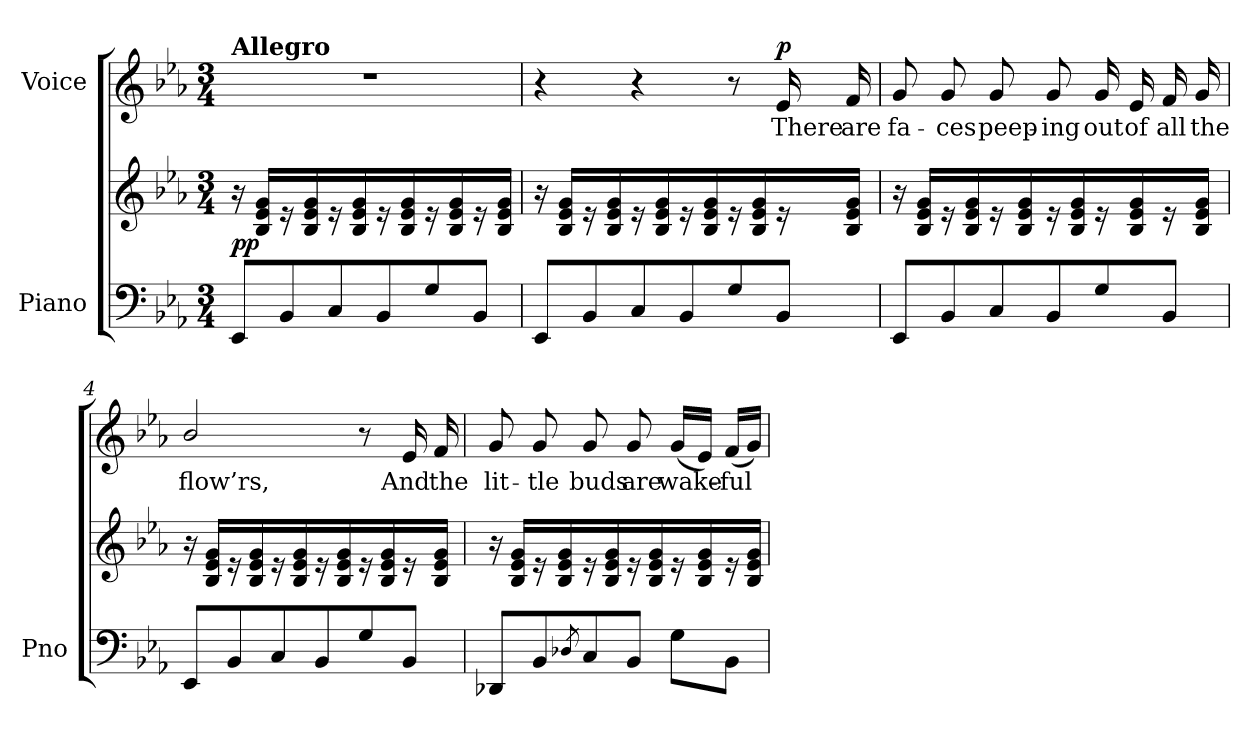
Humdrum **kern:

**kern	**kern	**dynam	**kern	**text	**dynam
*part2	*part2	*part2	*part1	*part1	*part1
*staff3	*staff2	*staff2/3	*staff1	*staff1	*staff1
*I"Piano	*	*	*I"Voice	*	*
*I'Pno	*	*	*	*	*
*clefF4	*clefG2	*	*clefG2	*	*
*k[b-e-a-]	*k[b-e-a-]	*	*k[b-e-a-]	*	*
*M3/4	*M3/4	*	*M3/4	*	*
=1	=1	=1	=1	=1	=1
!	!	!	!LO:TX:a:B:t=Allegro	!	!
!	!	!LO:DY:b	!	!	!
8EE-/L	16r	pp	2.r	.	.
.	16B-/ 16e-/ 16g/LL	.	.	.	.
8BB-/	16r	.	.	.	.
.	16B-/ 16e-/ 16g/	.	.	.	.
8C/	16r	.	.	.	.
.	16B-/ 16e-/ 16g/	.	.	.	.
8BB-/	16r	.	.	.	.
.	16B-/ 16e-/ 16g/	.	.	.	.
8G/	16r	.	.	.	.
.	16B-/ 16e-/ 16g/	.	.	.	.
8BB-/J	16r	.	.	.	.
.	16B-/ 16e-/ 16g/JJ	.	.	.	.
=2	=2	=2	=2	=2	=2
8EE-/L	16r	.	4r	.	.
.	16B-/ 16e-/ 16g/LL	.	.	.	.
8BB-/	16r	.	.	.	.
.	16B-/ 16e-/ 16g/	.	.	.	.
8C/	16r	.	4r	.	.
.	16B-/ 16e-/ 16g/	.	.	.	.
8BB-/	16r	.	.	.	.
.	16B-/ 16e-/ 16g/	.	.	.	.
8G\	16r	.	8r	.	.
.	16B-/ 16e-/ 16g/	.	.	.	.
!	!	!	!	!	!LO:DY:a
8BB-/J	16r	.	16e-/	There	p
.	16B-/ 16e-/ 16g/JJ	.	16f/	are	.
=3	=3	=3	=3	=3	=3
8EE-/L	16r	.	8g/	fa-	.
.	16B-/ 16e-/ 16g/LL	.	.	.	.
8BB-/	16r	.	8g/	-ces	.
.	16B-/ 16e-/ 16g/	.	.	.	.
8C/	16r	.	8g/	peep-	.
.	16B-/ 16e-/ 16g/	.	.	.	.
8BB-/	16r	.	8g/	-ing	.
.	16B-/ 16e-/ 16g/	.	.	.	.
8G/	16r	.	16g/	out	.
.	16B-/ 16e-/ 16g/	.	16e-/	of	.
8BB-/J	16r	.	16f/	all	.
.	16B-/ 16e-/ 16g/JJ	.	16g/	the	.
=4	=4	=4	=4	=4	=4
8EE-/L	16r	.	2b-/	flow’rs,	.
.	16B-/ 16e-/ 16g/LL	.	.	.	.
8BB-/	16r	.	.	.	.
.	16B-/ 16e-/ 16g/	.	.	.	.
8C/	16r	.	.	.	.
.	16B-/ 16e-/ 16g/	.	.	.	.
8BB-/	16r	.	.	.	.
.	16B-/ 16e-/ 16g/	.	.	.	.
8G\	16r	.	8r	.	.
.	16B-/ 16e-/ 16g/	.	.	.	.
8BB-/J	16r	.	16e-/	And	.
.	16B-/ 16e-/ 16g/JJ	.	16f/	the	.
=5	=5	=5	=5	=5	=5
8DD-X/L	16r	.	8g/	lit-	.
.	16B-/ 16e-/ 16g/LL	.	.	.	.
8BB-/	16r	.	8g/	-tle	.
.	16B-/ 16e-/ 16g/	.	.	.	.
8qD-X/	.	.	.	.	.
8C/	16r	.	8g/	buds	.
.	16B-/ 16e-/ 16g/	.	.	.	.
8BB-/J	16r	.	8g/	are	.
.	16B-/ 16e-/ 16g/	.	.	.	.
8G\L	16r	.	(16g/LL	wake-	.
.	16B-/ 16e-/ 16g/	.	16e-/JJ)	.	.
8BB-\J	16r	.	(16f/LL	-ful	.
.	16B-/ 16e-/ 16g/JJ	.	16g/JJ)	.	.
=	=	=	=	=	=
*-	*-	*-	*-	*-	*-
